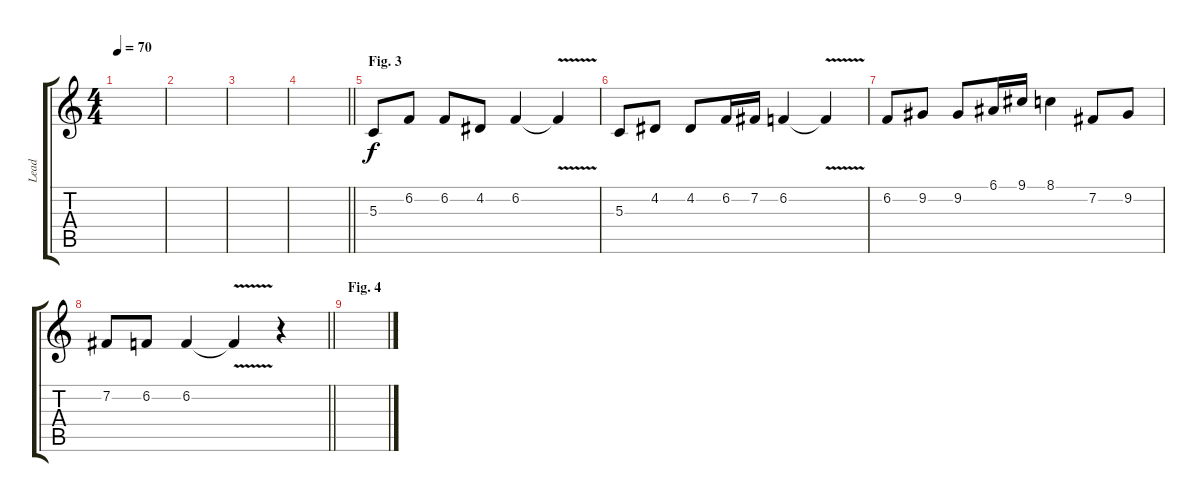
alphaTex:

\track ("Lead" "Lead") {instrument lead5charang}
\staff {score tabs}
\tuning (E4 B3 G3 D3 A2 E2) {hide}
\ts (4 4)
\tempo 70
\clef g2
\ks c
|
|
|
\barLineRight lightlight
|
\section ("" "Fig. 3")
5.3.8{volume 10} 6.2.8 6.2.8 4.2.8 6.2.4 6.2{v t}.4 |
5.3.8 4.2.8 4.2.8 6.2.16 7.2.16 6.2.4 6.2{v t}.4 |
6.2.8 9.2.8 9.2.8 6.1.16 9.1.16 8.1.4 7.2.8 9.2.8 |
\barLineRight lightlight
7.2.8 6.2.8 6.2.4 6.2{v t}.4 r.4 |
\section ("" "Fig. 4")
